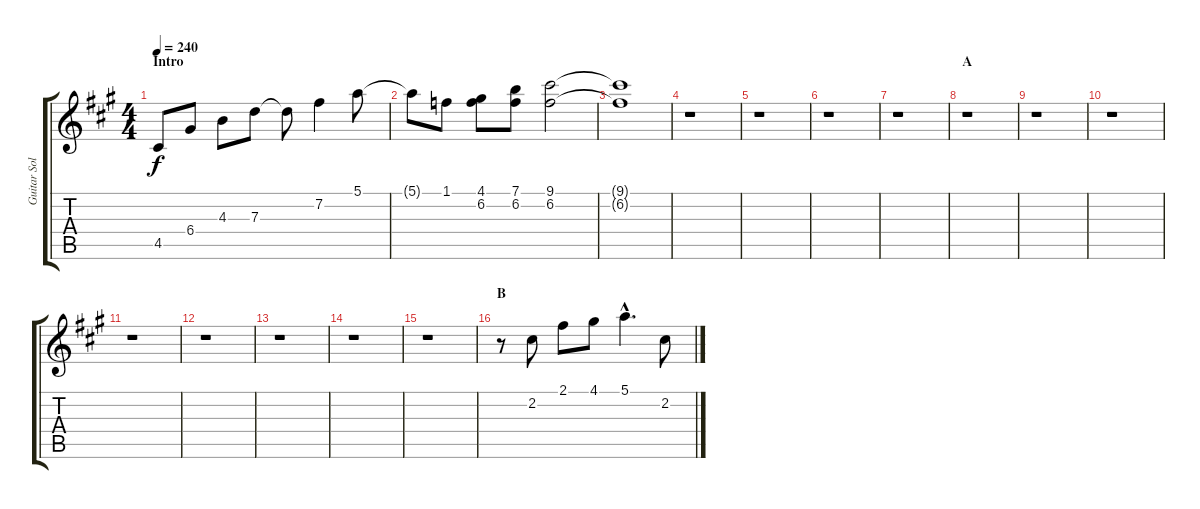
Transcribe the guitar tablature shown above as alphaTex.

\track ("Guitar Solo" "Guitar Sol") {instrument acousticguitarnylon}
\staff {score tabs}
\tuning (E4 B3 G3 D3 A2 E2) {hide}
\ts (4 4)
\section ("" "Intro")
\tempo 240
\clef g2
\ks a
4.5.8{dy f instrument acousticguitarnylon} 6.4.8 4.3.8 7.3.8 7.3{t}.8 7.2.4 5.1.8 |
5.1{t}.8 1.1.8 (4.1 6.2).8 (7.1 6.2).8 (9.1 6.2).2 |
(9.1{t} 6.2{t}).1 |
r.1 |
r.1 |
r.1 |
r.1 |
\section ("" "A")
r.1 |
r.1 |
r.1 |
r.1 |
r.1 |
r.1 |
r.1 |
r.1 |
\section ("" "B")
r.8 2.2.8 2.1.8 4.1.8 5.1{hac}.4{d} 2.2.8
